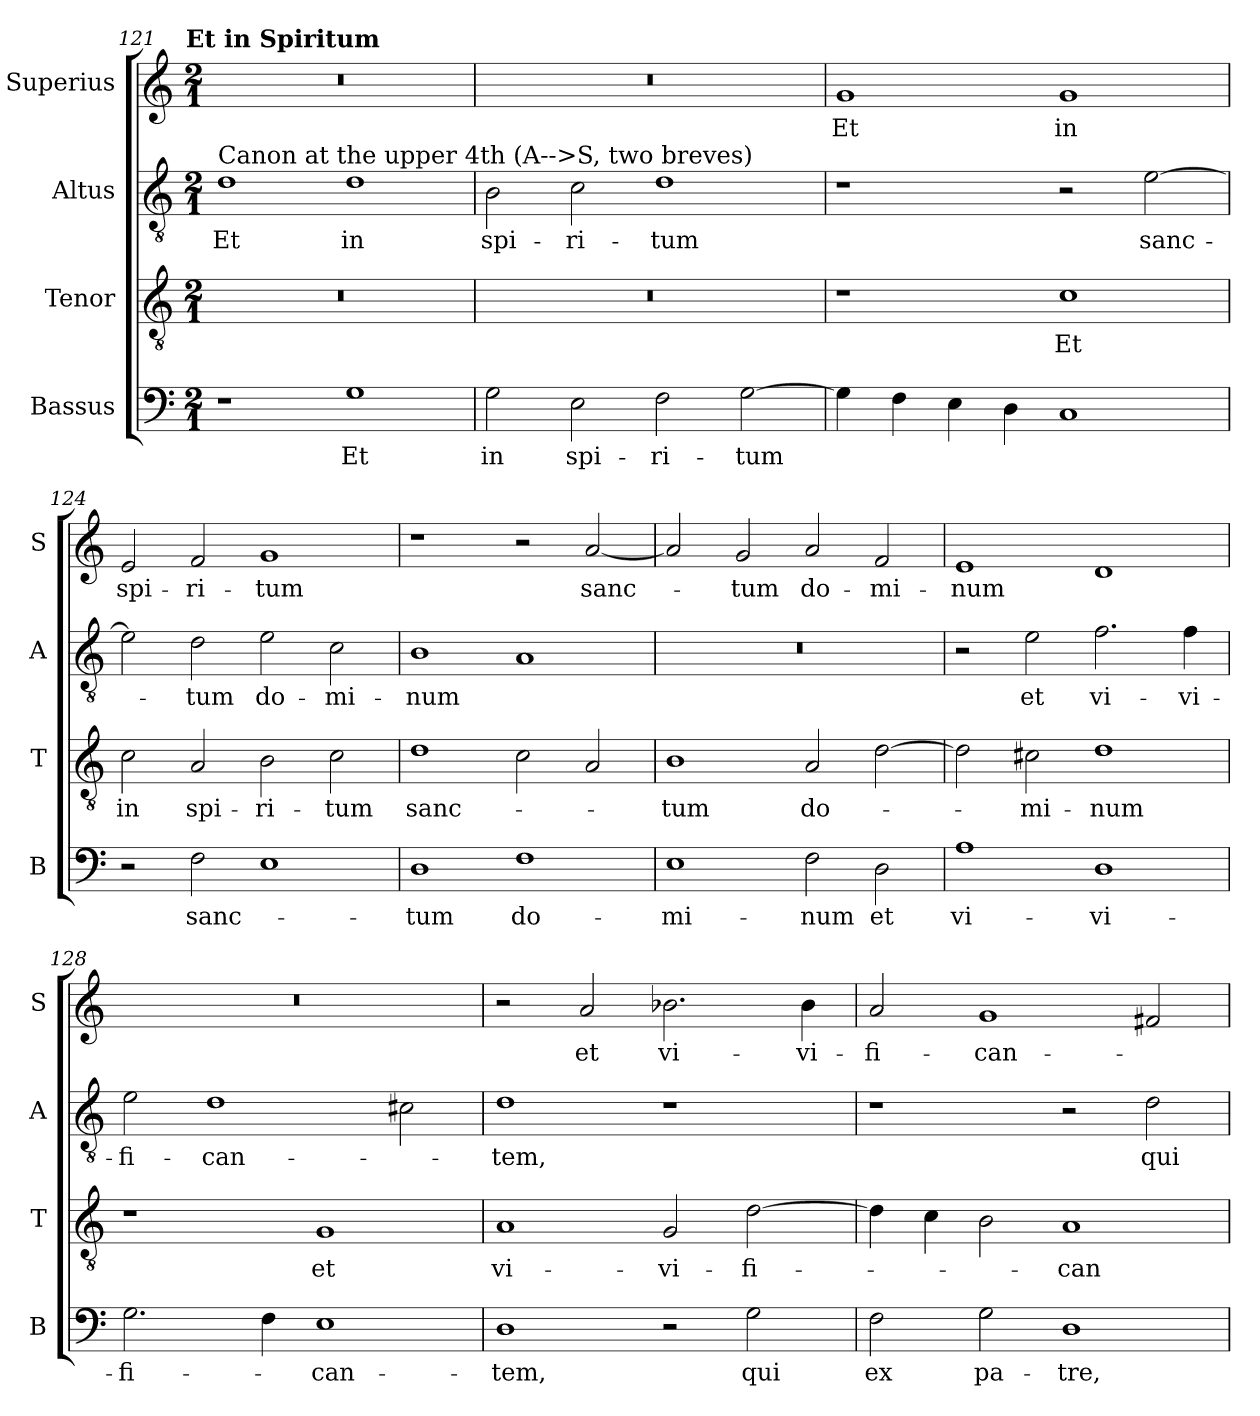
**kern	**text	**kern	**text	**kern	**text	**kern	**text
*part4	*part4	*part3	*part3	*part2	*part2	*part1	*part1
*staff4	*staff4	*staff3	*staff3	*staff2	*staff2	*staff1	*staff1
*I"Bassus	*	*I"Tenor	*	*I"Altus	*	*I"Superius	*
*I'B	*	*I'T	*	*I'A	*	*I'S	*
!!LO:LB:g=z
*clefF4	*	*clefGv2	*	*clefGv2	*	*clefG2	*
*k[]	*	*k[]	*	*k[]	*	*k[]	*
!!LO:TX:omd:t=Et in Spiritum
*M2/1	*	*M2/1	*	*M2/1	*	*M2/1	*
=121	=121	=121	=121	=121	=121	=121	=121
!	!	!	!	!LO:TX:a:t=Canon at the upper 4th (A-->S, two breves)	!	!	!
1r	.	0r	.	1d	Et	0r	.
1G	Et	.	.	1d	in	.	.
=122	=122	=122	=122	=122	=122	=122	=122
2G\	in	0r	.	2B\	spi-	0r	.
2E\	spi-	.	.	2c\	-ri-	.	.
2F\	-ri-	.	.	1d	-tum	.	.
[2G\	-tum	.	.	.	.	.	.
=123	=123	=123	=123	=123	=123	=123	=123
4G\]	.	1r	.	1r	.	1g	Et
4F\	.	.	.	.	.	.	.
4E\	.	.	.	.	.	.	.
4D\	.	.	.	.	.	.	.
1C	.	1c	Et	2r	.	1g	in
.	.	.	.	[2e\	sanc-	.	.
=124	=124	=124	=124	=124	=124	=124	=124
2r	.	2c\	in	2e\]	.	2e/	spi-
2F\	sanc-	2A/	spi-	2d\	-tum	2f/	-ri-
1E	.	2B\	-ri-	2e\	do-	1g	-tum
.	.	2c\	-tum	2c\	-mi-	.	.
=125	=125	=125	=125	=125	=125	=125	=125
1D	-tum	1d	sanc-	1B	-num	1r	.
1F	do-	2c\	.	1A	.	2r	.
.	.	2A/	.	.	.	[2a/	sanc-
=126	=126	=126	=126	=126	=126	=126	=126
1E	-mi-	1B	-tum	0r	.	2a/]	.
.	.	.	.	.	.	2g/	-tum
2F\	-num	2A/	do-	.	.	2a/	do-
2D\	et	[2d\	.	.	.	2f/	-mi-
=127	=127	=127	=127	=127	=127	=127	=127
1A	vi-	2d\]	.	2r	.	1e	-num
.	.	2c#X\	-mi-	2e\	et	.	.
1D	-vi-	1d	-num	2.f\	vi-	1d	.
.	.	.	.	4f\	-vi-	.	.
=128	=128	=128	=128	=128	=128	=128	=128
2.G\	-fi-	1r	.	2e\	-fi-	0r	.
.	.	.	.	1d	-can-	.	.
4F\	.	.	.	.	.	.	.
1E	-can-	1G	et	.	.	.	.
.	.	.	.	2c#X\	.	.	.
=129	=129	=129	=129	=129	=129	=129	=129
1D	-tem,	1A	vi-	1d	-tem,	2r	.
.	.	.	.	.	.	2a/	et
2r	.	2G/	-vi-	1r	.	2.b-X\	vi-
2G\	qui	[2d\	-fi-	.	.	.	.
.	.	.	.	.	.	4b-\	-vi-
=130	=130	=130	=130	=130	=130	=130	=130
2F\	ex	4d\]	.	1r	.	2a/	-fi-
.	.	4c\	.	.	.	.	.
2G\	pa-	2B\	.	.	.	1g	-can-
1D	-tre,	1A	-can-	2r	.	.	.
.	.	.	.	2d\	qui	2f#X/	.
=	=	=	=	=	=	=	=
*-	*-	*-	*-	*-	*-	*-	*-
